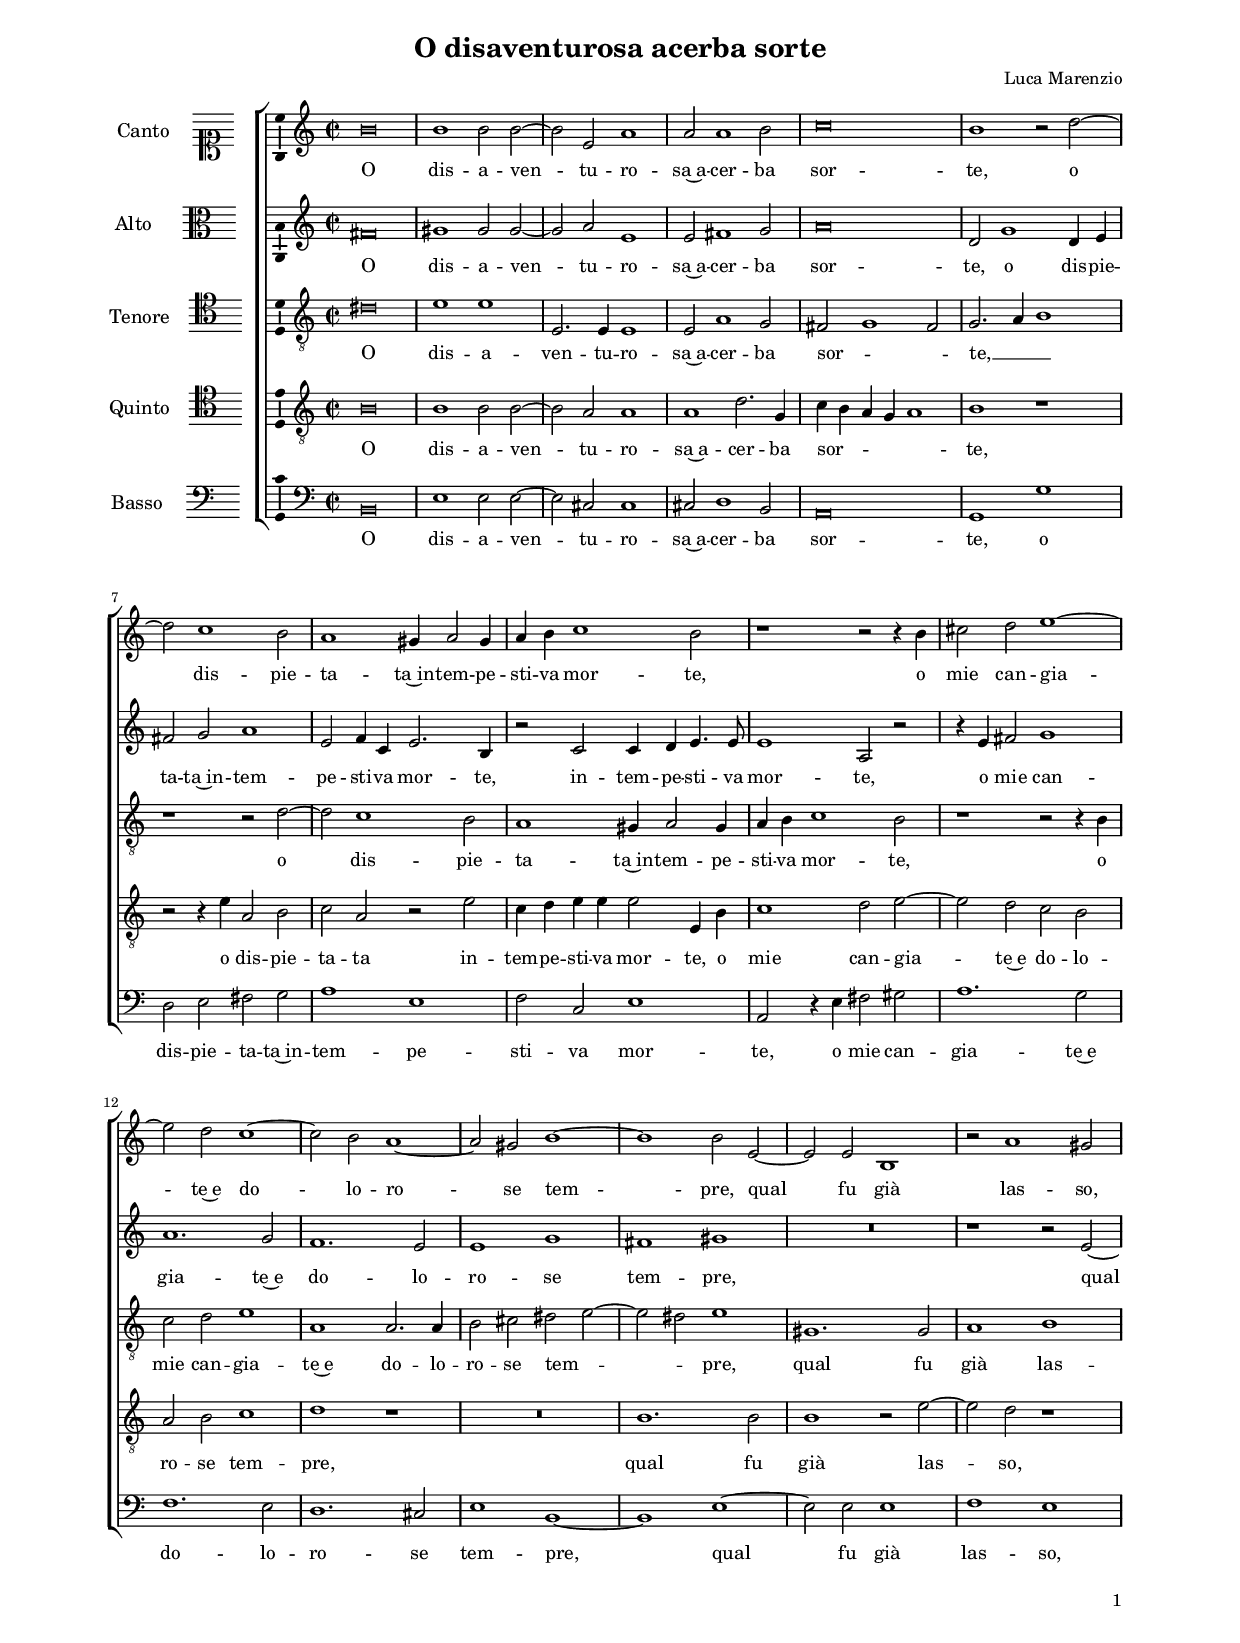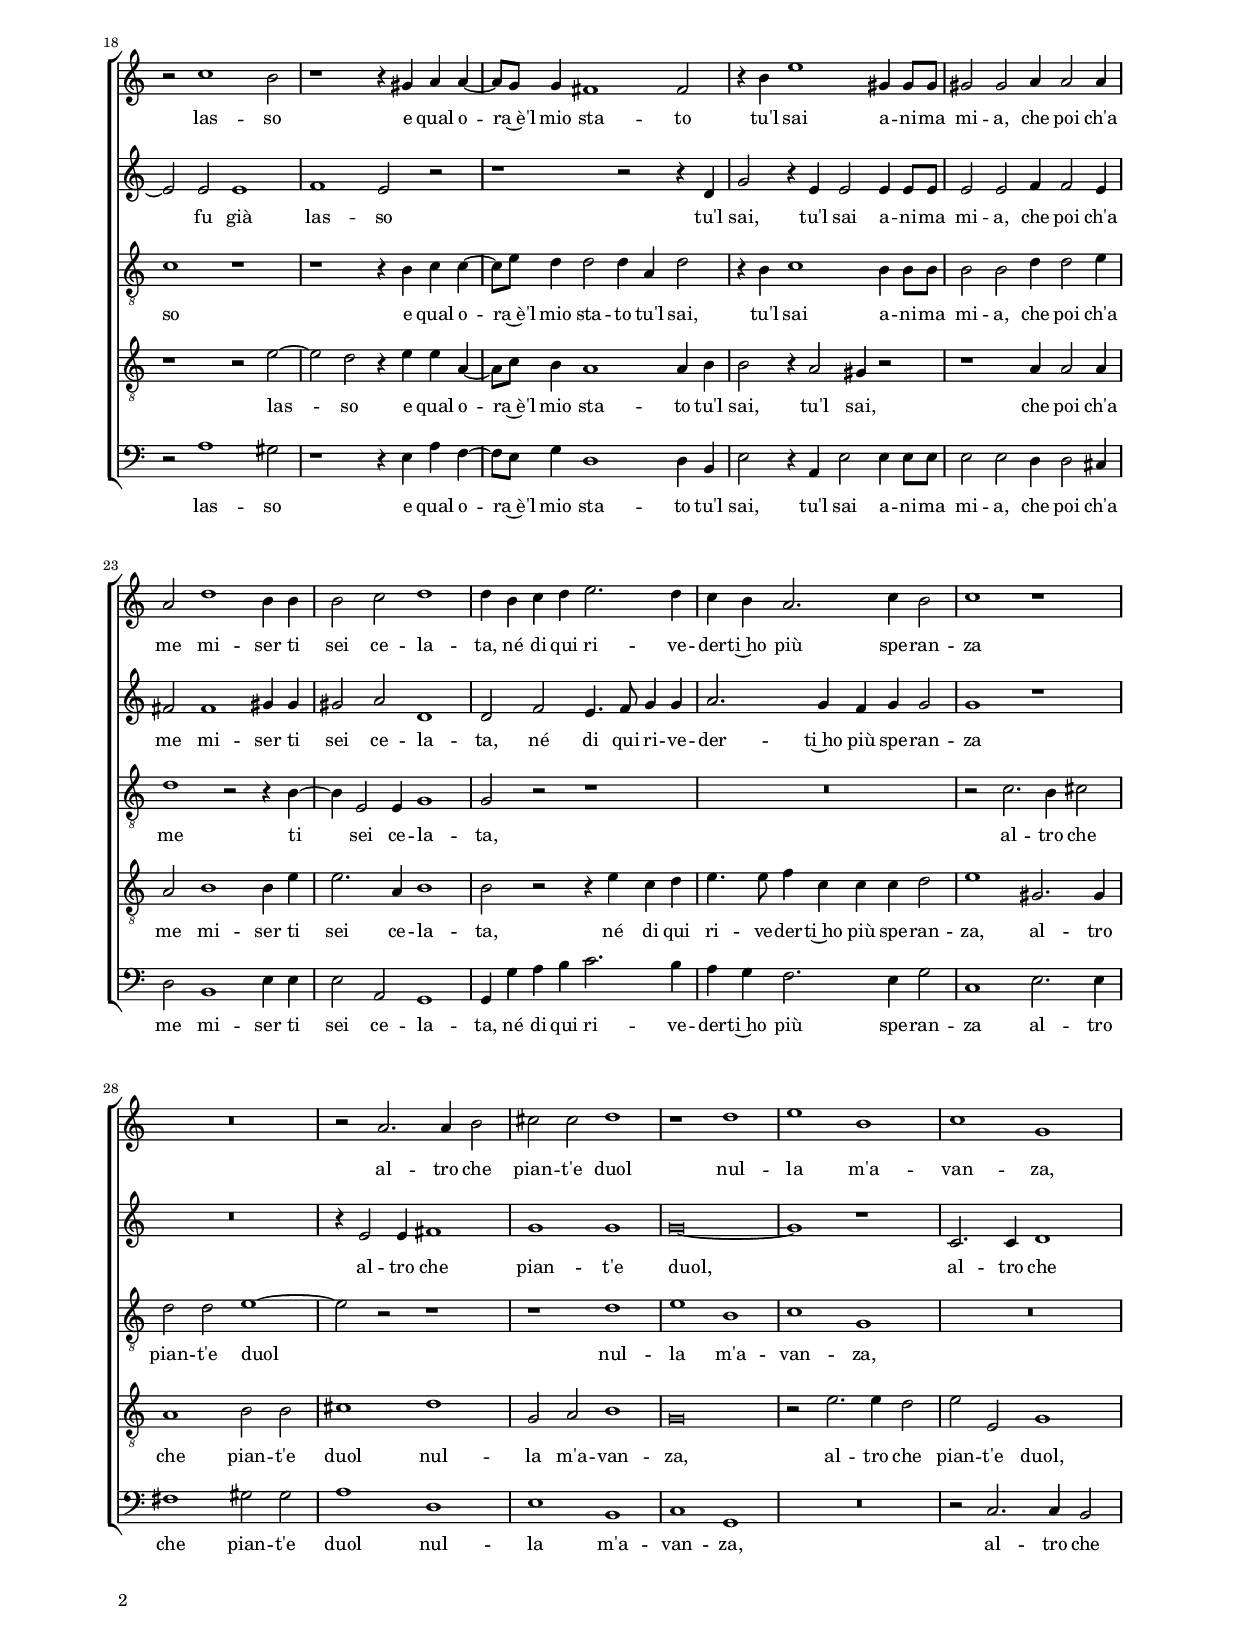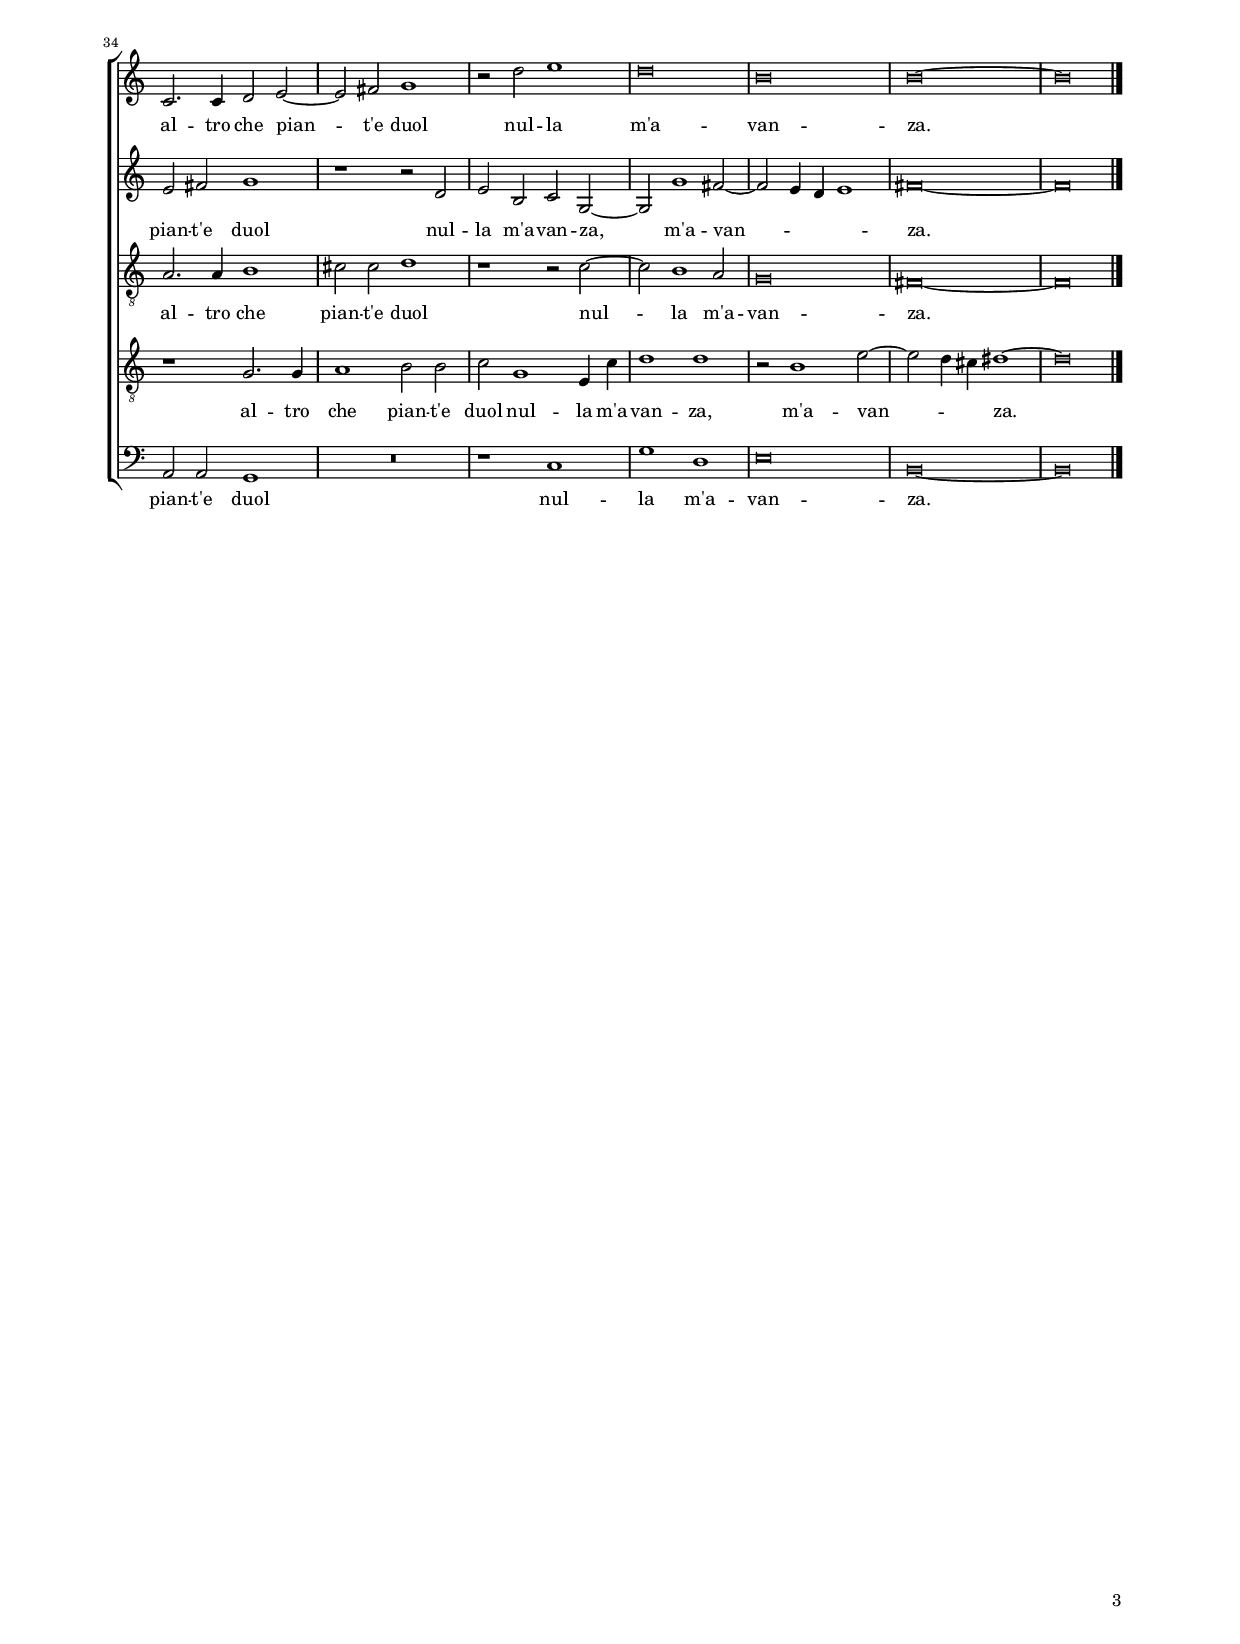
\header
{
  title="O disaventurosa acerba sorte"
  composer="Luca Marenzio"
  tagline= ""
}

\version "2.24.2"
\language deutsch
#(set-global-staff-size 15)
% #(set-default-paper-size "letter")
#(ly:set-option 'point-and-click #f)


\paper
	{
	top-margin = 1.8 \cm
	bottom-margin = 1.2 \cm
	left-margin = 2 \cm
	right-margin = 2 \cm
	ragged-bottom = ##f
	ragged-last-bottom = ##t
	print-page-number = ##f
	system-system-spacing = #'((basic-distance . 17) (minimum-distance . 14) (padding . 7) (strechability . 150))
	oddFooterMarkup=\markup   \fill-line { "" \fromproperty #'page:page-number-string }
	evenFooterMarkup=\markup  \fill-line { \fromproperty #'page:page-number-string "" }
	last-bottom-spacing = #'((basic-distance . 12) (minimum-distance . 7) (padding . 4))
%	systems-per-page = 3
%	page-count = 3
%	min-systems-per-page = 3
	markup-system-spacing.basic-distance = #12
	}

	
global = {
	\key c \major
	\time 2/2 \set Score.measureLength = #(ly:make-moment 2/1)
	\set Score.tempoHideNote = ##t
	\tempo 2 = 90
	\skip 1*2*40 \bar "|."
	}

	ficta = { \once \set suggestAccidentals = ##t }

	forget = #(define-music-function (music) (ly:music?) #{
		\accidentalStyle forget
		$music
		\accidentalStyle default
		#})


incipitcantus = \markup { \score {
	{
	\set Staff.instrumentName = \markup { \fontsize #1 "Canto" }
	\key c \major
	\clef soprano
	s4 \bar ""
	}
	\layout  {
	raggedright = ##t
	indent = 1.6 \cm
	line-width = 2.5\cm
	\context { \Staff \remove Time_signature_engraver }
	\override Staff.Clef.Y-extent = #'(0 . 0)
	}} \hspace #1 }

	  
incipitaltus = \markup { \score {
	{
	\set Staff.instrumentName = \markup { \fontsize #1 "Alto" }
	\key c \major
	\clef alto
	s4 \bar ""
	}
	\layout  {
	raggedright = ##t
	indent = 1.6 \cm
	line-width = 2.5\cm
	\context { \Staff \remove Time_signature_engraver }
	\override Staff.Clef.Y-extent = #'(0 . 0)
	}} \hspace #1 }


incipittenor = \markup { \score {
	{
	\set Staff.instrumentName = \markup { \fontsize #1 "Tenore" }
	\key c \major
	\clef tenor
	s4 \bar ""
	}
	\layout  {
	raggedright = ##t
	indent = 1.6 \cm
	line-width = 2.5\cm
	\context { \Staff \remove Time_signature_engraver }
	\override Staff.Clef.Y-extent = #'(0 . 0)
	}} \hspace #1 }
	  
	  
incipitquintus = \markup { \score {
	{
	\set Staff.instrumentName = \markup { \fontsize #1 "Quinto" }
	\key c \major
	\clef tenor
	s4 \bar ""
	}
	\layout  {
	raggedright = ##t
	indent = 1.6 \cm
	line-width = 2.5\cm
	\context { \Staff \remove Time_signature_engraver }
	\override Staff.Clef.Y-extent = #'(0 . 0)
	}} \hspace #1 }
	  
	  
incipitbassus = \markup { \score {
	{
	\set Staff.instrumentName = \markup { \fontsize #1 "Basso" }
	\key c \major
	\clef bass
	s4 \bar ""
	}
	\layout  {
	raggedright = ##t
	indent = 1.6 \cm
	line-width = 2.5\cm
	\context { \Staff \remove Time_signature_engraver }
	\override Staff.Clef.Y-extent = #'(0 . 0)
	}} \hspace #1 }


cantus =  \relative c''
	{
	h\breve
	h1 h2 h~
	h2 e, a1
	a2 a1 h2
%5
	c\breve |
	h1 r2 d~ \break \noPageBreak
	d2 c1 h2
	a1 gis4 a2 gis4
	a4 h c1 h2
%10
	r1 r2 r4 h |
	cis2 d e1~ \break \noPageBreak
	e2 d c1~
	c2 h a1~
	a2 gis h1~
%15
	h1 h2 e,~ |
	e2 e h1
	r2 a'1 gis2 \pageBreak
	r2 c1 h2
	r1 r4 gis a a~
%20
	a8 g8 g4 fis1 fis2 | 
	r4 h e1 gis,4 gis8 gis 
	gis2 gis a4 a2 a4
	a2 d1 h4 h
	h2 c d1
%25
	d4 h c d e2. d4 |
	c4 h a2. c4 h2
	c1 r
	R\breve
	r2 a2. a4 h2
%30
	cis2 cis d1 |
	r1 d
	e1 h
	c1 g
	c,2. c4 d2 e~
%35
	e2 fis g1 |
	r2 d' e1
	d\breve
	h\breve
	h\breve~
%40
	h\breve |
	}


altus =  \relative c'
	{
	fis\breve
	gis1 gis2 gis~
	gis a e1
	e2 fis1 g2
%5
	a\breve |
	d,2 g1 d4 e
	fis2 g a1
	e2 f4 c e2. h4
	r2 c c4 d e4. e8
%10
	e1 a,2 r |
	r4 e' fis2 g1
	a1. g2
	f1. e2
	e1 g
%15
	fis1 gis |
	R\breve
	r1 r2 e~
	e2 e e1
	f1 e2 r
%20
	r1 r2 r4 d |
	g2 r4 e e2 e4 e8 e
	e2 e f4 f2 e4
	fis2 fis1 gis4 gis
	gis2 a d,1
%25
	d2 f e4. f8 g4 g |
	a2. g4 f4 g g2
	g1 r
	R\breve
	r4 e2 e4 fis1
%30
	g1 g |
	g\breve~
	g1 r
	c,2. c4 d1
	e2 fis g1
%35
	r1 r2 d |
	e2 h c2 g~
	g2 g'1 fis2~
	fis2 e4 d e1
	fis\breve~
%40
	fis\breve |
	}


tenor =  \relative c'
	{
	  	dis\breve
	e1 e
	e,2. e4 e1
	e2 a1 g2
%5
	fis2 g1 fis2 |
	g2. a4 h1
	r1 r2 d~
	d2 c1 h2
	a1 gis4 a2 gis4
%10
	a4 h c1 h2 |
	r1 r2 r4 h
	c2 d e1
	a,1 a2. a4
	h2 cis dis e~
%15
	e2 dis e1 |
	gis,1. gis2
	a1 h
	c1 r
	r1 r4 h c c~
%20
	c8 e d4 d2 d4 a d2 |
	r4 h c1 h4 h8 h
	h2 h d4 d2 e4
	d1 r2 r4 h~
	h4 e,2 e4 g1
%25
	g2 r r1 |
	R\breve
	r2 c2. h4 cis2
	d2 d e1~
	e2 r r1
%30
	r1 d |
	e1 h
	c1 g
	R\breve
	a2. a4 h1
%35
	cis2 cis d1 |
	r1 r2 c~
	c2 h1 a2
	g\breve
	fis\breve~
%40
	fis\breve |
	}


quintus  =  \relative c'
	{
	h\breve
	h1 h2 h~
	h2 a a1
	a1 d2. g,4
%5
	c4 h a g a1 |
	h1 r
	r2 r4 e a,2 h
	c2 a r e'
	c4 d e e e2 e,4 h'
%10
	c1 d2 e~ |
	e2 d c h
	a2 h c1
	d1 r
	R\breve
%15
	h1. h2 |
	h1 r2 e~
	e2 d r1
	r1 r2 e~
	e2 d r4 e e a,~
%20
	a8 c h4 a1 a4 h |
	h2 r4 a2 gis4 r2
	r1 a4 a2 a4
	a2 h1 h4 e
	e2. a,4 h1
%25
	h2 r r4 e c d |
	e4. e8 f4 c c c d2
	e1 gis,2. gis4
	a1 h2 h
	cis1 d
%30
	g,2 a h1 |
	g\breve
	r2 e'2. e4 d2
	e2 e, g1
	r1 g2. g4
%35
	a1 h2 h |
	c2 g1 e4 c'
	d1 d
	r2 h1 e2~
	e2 d4 cis dis1~
%40
	dis\breve |
	}


bassus  =  \relative c
	{
	h\breve
	e1 e2 e~
	e2 cis cis1
	cis2 d1 h2
%5
	a\breve |
	g1 g'
	d2 e fis g
	a1 e
	f2 c e1
%10
	a,2 r4 e' fis2 gis |
	a1. g2
	f1. e2
	d1. cis2
	e1 h~
%15
	h1 e~ |
	e2 e e1
	f1 e
	r2 a1 gis2
	r1 r4 e a f~
%20
	f8 e g4 d1 d4 h |
	e2 r4 a, e'2 e4 e8 e
	e2 e d4 d2 cis4
	d2 h1 e4 e
	e2 a, g1
%25
	g4 g' a h c2. h4 |
	a4 g f2. e4 g2
	c,1 e2. e4
	fis1 gis2 gis
	a1 d,
%30
	e1 h |
	c1 g
	R\breve
	r2 c2. c4 h2
	a2 a g1
%35
	R\breve |
	r1 c
	g'1 d
	e\breve
	h\breve~
%40
	h\breve |
	}


lyricscantus = \lyricmode {
	O dis -- a -- ven -- tu -- ro -- sa~a -- cer -- ba sor -- te,
	o dis -- pie -- ta -- ta~in -- tem -- pe -- sti -- va mor -- te,
	o mie can -- gia -- te~e do -- lo -- ro -- se tem -- pre,
	qual fu già las -- so, las -- so
	e qual o -- ra~è'l mio sta -- to
	tu'l sai a -- ni -- ma mi -- a,
	che poi ch'a me mi -- ser ti sei ce -- la -- ta,
	né di qui ri -- ve -- der -- ti~ho più spe -- ran -- za
	al -- tro che pian -- t'e duol nul -- la m'a -- van -- za,
	al -- tro che pian -- t'e duol nul -- la m'a -- van -- za.
	}


lyricsaltus = \lyricmode {
	O dis -- a -- ven -- tu -- ro -- sa~a -- cer -- ba sor -- te,
	o dis -- pie -- ta -- ta~in -- tem -- pe -- sti -- va mor -- te,
	in -- tem -- pe -- sti -- va mor -- te,
	o mie can -- gia -- te~e do -- lo -- ro -- se tem -- pre,
	qual fu già las -- so
	tu'l sai,
	tu'l sai a -- ni -- ma mi -- a,
	che poi ch'a me mi -- ser ti sei ce -- la -- ta,
	né di qui ri -- ve -- der -- ti~ho più spe -- ran -- za
	al -- tro che pian -- t'e duol,
	al -- tro che pian -- t'e duol nul -- la m'a -- van -- za,
	m'a -- van -- _ _ _ za.
	}


lyricstenor = \lyricmode {
	O dis -- a -- ven -- tu -- ro -- sa~a -- cer -- ba sor -- _ _ te, __ _ _
	o dis -- pie -- ta -- ta~in -- tem -- pe -- sti -- va mor -- te,
	o mie can -- gia -- te~e do -- lo -- ro -- se tem -- _ _ pre,
	qual fu già las -- so
	e qual o -- ra~è'l mio sta -- to
	tu'l sai,
	tu'l sai a -- ni -- ma mi -- a,
	che poi ch'a me ti sei ce -- la -- ta,
	al -- tro che pian -- t'e duol nul -- la m'a -- van -- za,
	al -- tro che pian -- t'e duol nul -- la m'a -- van -- za.
	}


lyricsquintus = \lyricmode {
	O dis -- a -- ven -- tu -- ro -- sa~a -- cer -- ba sor -- _ _ _ _ te,
	o dis -- pie -- ta -- ta in -- tem -- pe -- sti -- va mor -- te,
	o mie can -- gia -- te~e do -- lo -- ro -- se tem -- pre,
	qual fu già las -- so, las -- so
	e qual o -- ra~è'l mio sta -- to
	tu'l sai,
	tu'l sai,
	che poi ch'a me mi -- ser ti sei ce -- la -- ta,
	né di qui ri -- ve -- der -- ti~ho più spe -- ran -- za,
	al -- tro che pian -- t'e duol nul -- la m'a -- van -- za,
	al -- tro che pian -- t'e duol,
	al -- tro che pian -- t'e duol nul -- la m'a -- van -- za,
	m'a -- van -- _ _ za.
	}


lyricsbassus = \lyricmode {
	O dis -- a -- ven -- tu -- ro -- sa~a -- cer -- ba sor -- te,
	o dis -- pie -- ta -- ta~in -- tem -- pe -- sti -- va mor -- te,
	o mie can -- gia -- te~e do -- lo -- ro -- se tem -- pre,
	qual fu già las -- so, las -- so
	e qual o -- ra~è'l mio sta -- to
	tu'l sai,
	tu'l sai a -- ni -- ma mi -- a,
	che poi ch'a me mi -- ser ti sei ce -- la -- ta,
	né di qui ri -- ve -- der -- ti~ho più spe -- ran -- za
	al -- tro che pian -- t'e duol nul -- la m'a -- van -- za,
	al -- tro che pian -- t'e duol nul -- la m'a -- van -- za.
	}


\score
{  
	\transpose c c {
	\new ChoirStaff \with { \override StaffGrouper.staff-staff-spacing.basic-distance = #12 }
	<<

	\new Staff << \global
	\new Voice="v1" {
		\set Staff.instrumentName=\incipitcantus
%		\set Staff.instrumentName= "S"
		\set Staff.midiInstrument = "reed organ"
		\clef violin
		\cantus }
	\new Lyrics \lyricsto "v1" {\lyricscantus }
	>>


	\new Staff << \global
	\new Voice="v2" {
		\set Staff.instrumentName=\incipitaltus
%		\set Staff.instrumentName= "A"
		\set Staff.midiInstrument = "reed organ"
		\clef violin % "G_8"
		\altus}
	\new Lyrics \lyricsto "v2" {\lyricsaltus }
	>>


	\new Staff << \global
	\new Voice="v3" {
		\set Staff.instrumentName=\incipittenor
%		\set Staff.instrumentName= "T"
		\set Staff.midiInstrument = "reed organ"
		\clef "G_8"
		\tenor }
	\new Lyrics \lyricsto "v3" {\lyricstenor }
	>>


	\new Staff << \global
	\new Voice="v5" {
		\set Staff.instrumentName=\incipitquintus
%		\set Staff.instrumentName= "Q"
		\set Staff.midiInstrument = "reed organ"
		\clef "G_8"
		\quintus}
	\new Lyrics \lyricsto "v5" {\lyricsquintus }
	>>


	\new Staff << \global
	\new Voice="v4" {
		\set Staff.instrumentName=\incipitbassus
%		\set Staff.instrumentName= "B"
		\set Staff.midiInstrument = "reed organ"
		\clef bass 
		\bassus }
	\new Lyrics \lyricsto "v4" {\lyricsbassus}
	>>

	>>
	} % transpose

	\layout
	{
	indent = 2.5\cm
	\context { \Lyrics \override VerticalAxisGroup.nonstaff-relatedstaff-spacing.padding = #1.4 }
	\context { \Staff \consists Ambitus_engraver }
	\context { \Score \override BarNumber.padding = #2 }
	\context { \Voice \override NoteHead.style = #'baroque }
	}

\midi
	{
		
	}

}


% EOF
